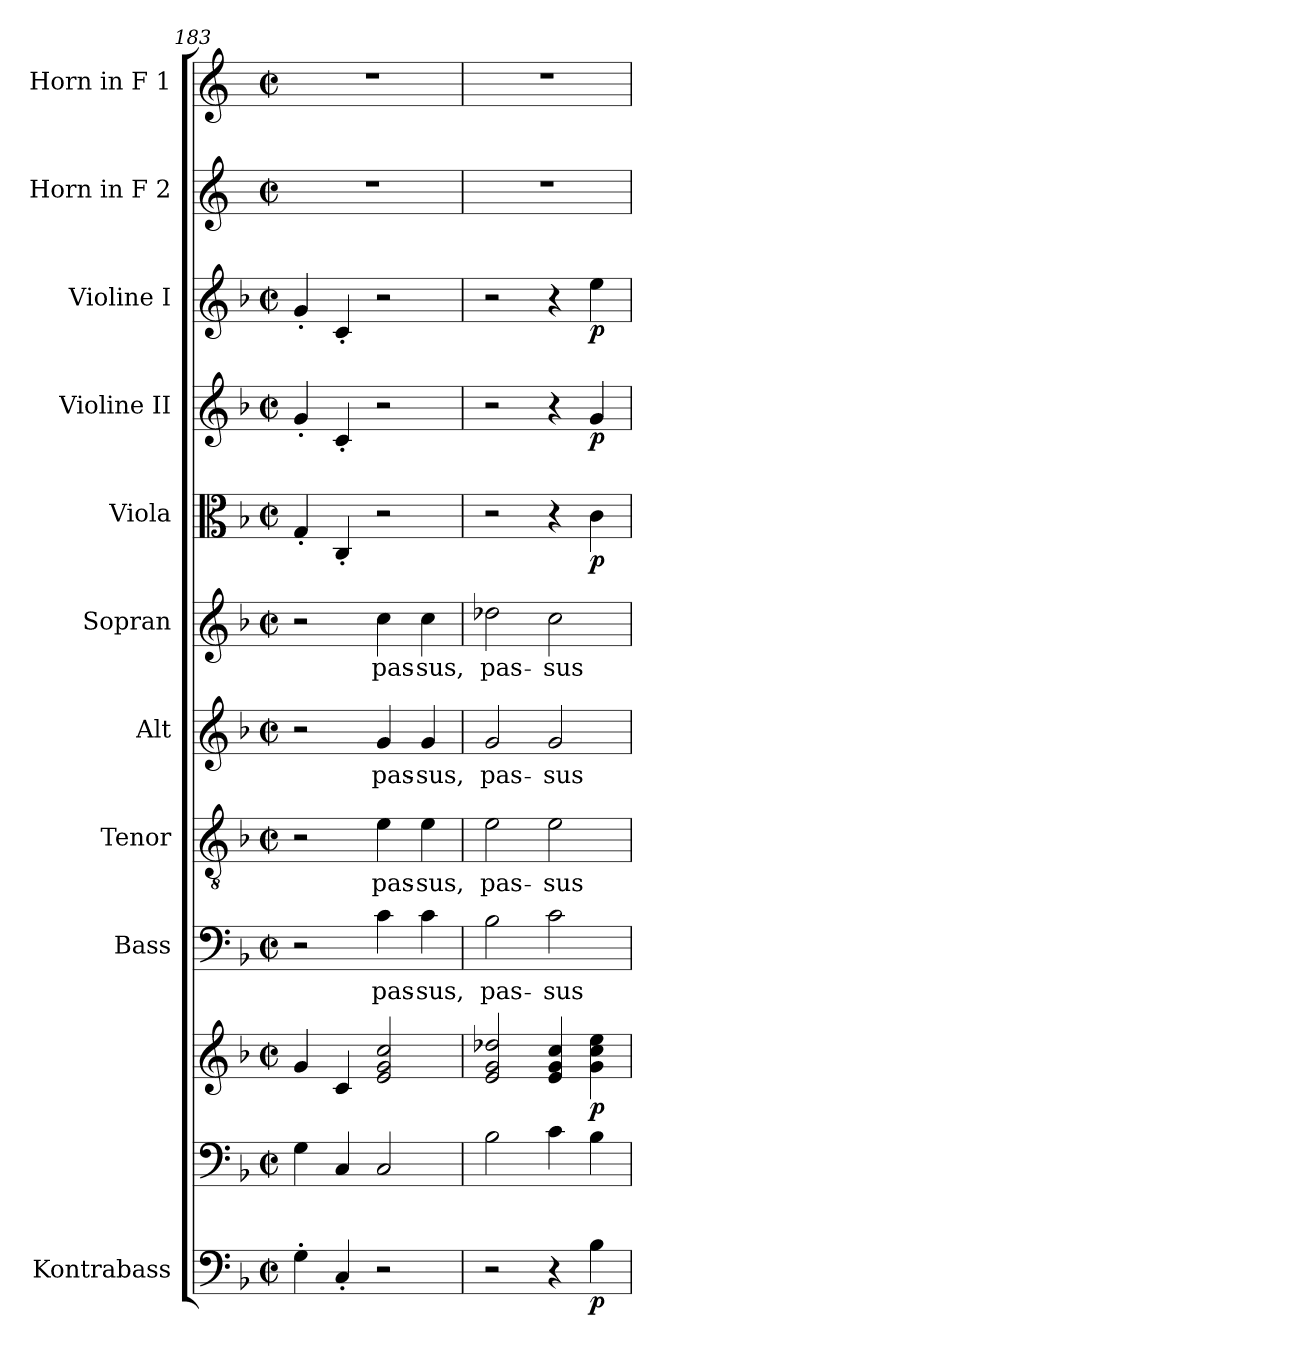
**kern	**dynam	**kern	**kern	**dynam	**kern	**text	**kern	**text	**kern	**text	**kern	**text	**kern	**dynam	**kern	**dynam	**kern	**dynam	**kern	**kern
*part11	*part11	*part10	*part10	*part10	*part9	*part9	*part8	*part8	*part7	*part7	*part6	*part6	*part5	*part5	*part4	*part4	*part3	*part3	*part2	*part1
*staff12	*staff12	*staff11	*staff10	*staff10/11	*staff9	*staff9	*staff8	*staff8	*staff7	*staff7	*staff6	*staff6	*staff5	*staff5	*staff4	*staff4	*staff3	*staff3	*staff2	*staff1
*I"Kontrabass	*	*	*	*	*I"Bass	*	*I"Tenor	*	*I"Alt	*	*I"Sopran	*	*I"Viola	*	*I"Violine II	*	*I"Violine I	*	*I"Horn in F 2	*I"Horn in F 1
*I'Kb.	*	*	*	*	*I'B	*	*I'T	*	*I'A	*	*I'S	*	*I'Vla.	*	*I'Vl. II	*	*I'Vl. I	*	*I'Hrn. 2	*I'Hrn. 1
*clefF4	*	*clefF4	*clefG2	*	*clefF4	*	*clefGv2	*	*clefG2	*	*clefG2	*	*clefC3	*	*clefG2	*	*clefG2	*	*clefG2	*clefG2
*ITrd7c12	*	*	*	*	*	*	*	*	*	*	*	*	*	*	*	*	*	*	*ITrd4c7	*ITrd4c7
*k[b-]	*	*k[b-]	*k[b-]	*	*k[b-]	*	*k[b-]	*	*k[b-]	*	*k[b-]	*	*k[b-]	*	*k[b-]	*	*k[b-]	*	*k[b-]	*k[b-]
*F:	*	*F:	*F:	*	*F:	*	*F:	*	*F:	*	*F:	*	*F:	*	*F:	*	*F:	*	*F:	*F:
*M2/2	*	*M2/2	*M2/2	*	*M2/2	*	*M2/2	*	*M2/2	*	*M2/2	*	*M2/2	*	*M2/2	*	*M2/2	*	*M2/2	*M2/2
*met(c|)	*	*met(c|)	*met(c|)	*	*met(c|)	*	*met(c|)	*	*met(c|)	*	*met(c|)	*	*met(c|)	*	*met(c|)	*	*met(c|)	*	*met(c|)	*met(c|)
=183	=183	=183	=183	=183	=183	=183	=183	=183	=183	=183	=183	=183	=183	=183	=183	=183	=183	=183	=183	=183
4GG'>\	.	4G\	4g/	.	2r	.	2r	.	2r	.	2r	.	4G'</	.	4g'</	.	4g'</	.	1r	1r
4CC'</	.	4C/	4c/	.	.	.	.	.	.	.	.	.	4C'</	.	4c'</	.	4c'</	.	.	.
!	!	!	!	!	!	!LO:LY:b	!	!LO:LY:b	!	!LO:LY:b	!	!LO:LY:b	!	!	!	!	!	!	!	!
2r	.	2C/	2e/ 2g/ 2cc/	.	4c\	pas-	4e\	pas-	4g/	pas-	4cc\	pas-	2r	.	2r	.	2r	.	.	.
!	!	!	!	!	!	!LO:LY:b	!	!LO:LY:b	!	!LO:LY:b	!	!LO:LY:b	!	!	!	!	!	!	!	!
.	.	.	.	.	4c\	-sus,	4e\	-sus,	4g/	-sus,	4cc\	-sus,	.	.	.	.	.	.	.	.
!!LO:PB:g=z
=184	=184	=184	=184	=184	=184	=184	=184	=184	=184	=184	=184	=184	=184	=184	=184	=184	=184	=184	=184	=184
!	!	!	!	!	!	!LO:LY:b	!	!LO:LY:b	!	!LO:LY:b	!	!LO:LY:b	!	!	!	!	!	!	!	!
2r	.	2B-\	2e/ 2g/ 2dd-X/	.	2B-\	pas-	2e\	pas-	2g/	pas-	2dd-X\	pas-	2r	.	2r	.	2r	.	1r	1r
!	!	!	!	!	!	!LO:LY:b	!	!LO:LY:b	!	!LO:LY:b	!	!LO:LY:b	!	!	!	!	!	!	!	!
4r	.	4c\	4e/ 4g/ 4cc/	.	2c\	-sus	2e\	-sus	2g/	-sus	2cc\	-sus	4r	.	4r	.	4r	.	.	.
!	!LO:DY:b	!	!	!LO:DY:b	!	!	!	!	!	!	!	!	!	!LO:DY:b	!	!LO:DY:b	!	!LO:DY:b	!	!
4BB-\	p	4B-\	4g\ 4cc\ 4ee\	p	.	.	.	.	.	.	.	.	4c\	p	4g/	p	4ee\	p	.	.
=	=	=	=	=	=	=	=	=	=	=	=	=	=	=	=	=	=	=	=	=
*-	*-	*-	*-	*-	*-	*-	*-	*-	*-	*-	*-	*-	*-	*-	*-	*-	*-	*-	*-	*-
